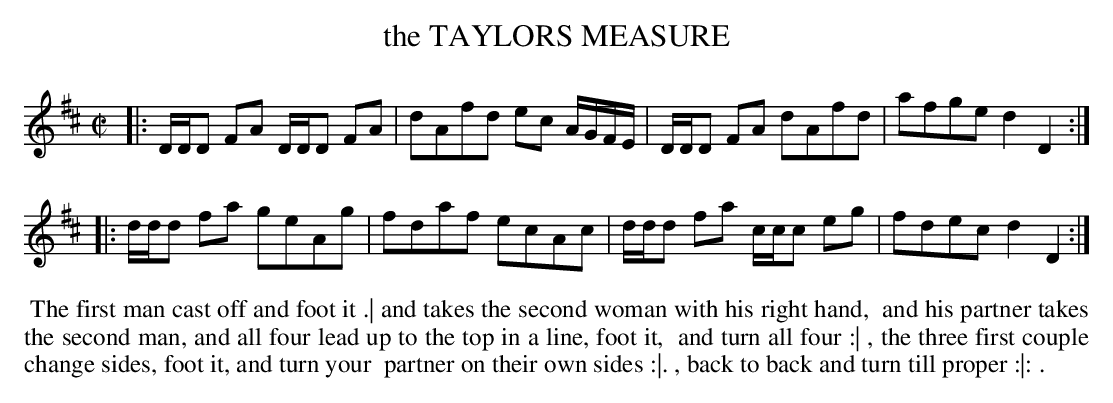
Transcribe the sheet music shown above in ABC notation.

X:1
T: the TAYLORS MEASURE
M: C|
L: 1/8
K: D
|:\
D/D/D FA D/D/D FA | dAfd ec A/G/F/E/ |\
D/D/D FA dAfd | afge d2D2 :|
|:\
d/d/d fa geAg | fdaf ecAc |\
d/d/d fa c/c/c eg | fdec d2D2 :|
